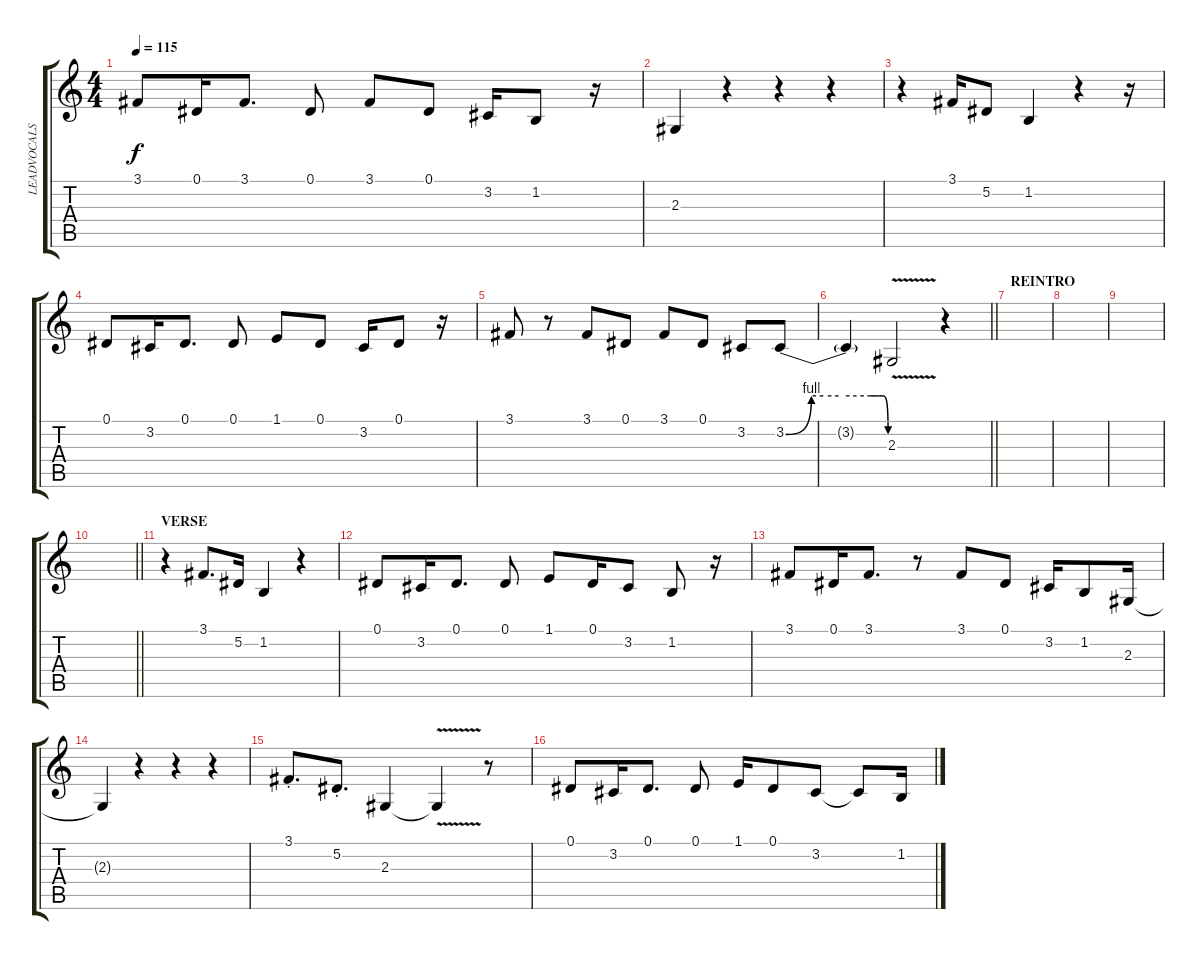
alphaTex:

\track ("LEADVOCALS" "LEADVOCALS") {instrument oboe}
\staff {score tabs}
\tuning (Eb4 Bb3 Gb3 Db3 Ab2 Eb2) {hide}
\ts (4 4)
\tempo 115
\clef g2
\ks c
3.1.8{dy f} 0.1.16 3.1.8{d} 0.1.8 3.1.8 0.1.8 3.2.16 1.2.8 r.16 |
2.3.4 r.4 r.4 r.4 |
r.4 3.1.16 5.2.8 1.2.4 r.4 r.16 |
0.1.8 3.2.16 0.1.8{d} 0.1.8 1.1.8 0.1.8 3.2.16 0.1.8 r.16 |
3.1.8 r.8 3.1.8 0.1.8 3.1.8 0.1.8 3.2.8 3.2{be (custom 0 0 15 4 22 4 31 4 50 4 53 4 55 4 57 4 60 0)}.8 |
\barLineRight lightlight
3.2{t}.4 2.3{v}.2 r.4 |
\section ("" "REINTRO")
|
|
|
\barLineRight lightlight
|
\section ("" "VERSE")
r.4 3.1.8{d} 5.2.16 1.2.4 r.4 |
0.1.8 3.2.16 0.1.8{d} 0.1.8 1.1.8 0.1.16 3.2.8 1.2.8 r.16 |
3.1.8 0.1.16 3.1.8{d} r.8 3.1.8 0.1.8 3.2.16 1.2.8 2.3.16 |
2.3{t}.4 r.4 r.4 r.4 |
3.1{st}.8{d} 5.2{st}.8{d} 2.3.4 2.3{v t}.4 r.8 |
0.1.8 3.2.16 0.1.8{d} 0.1.8 1.1.16 0.1.8 3.2.8 3.2{t}.8 1.2.16
